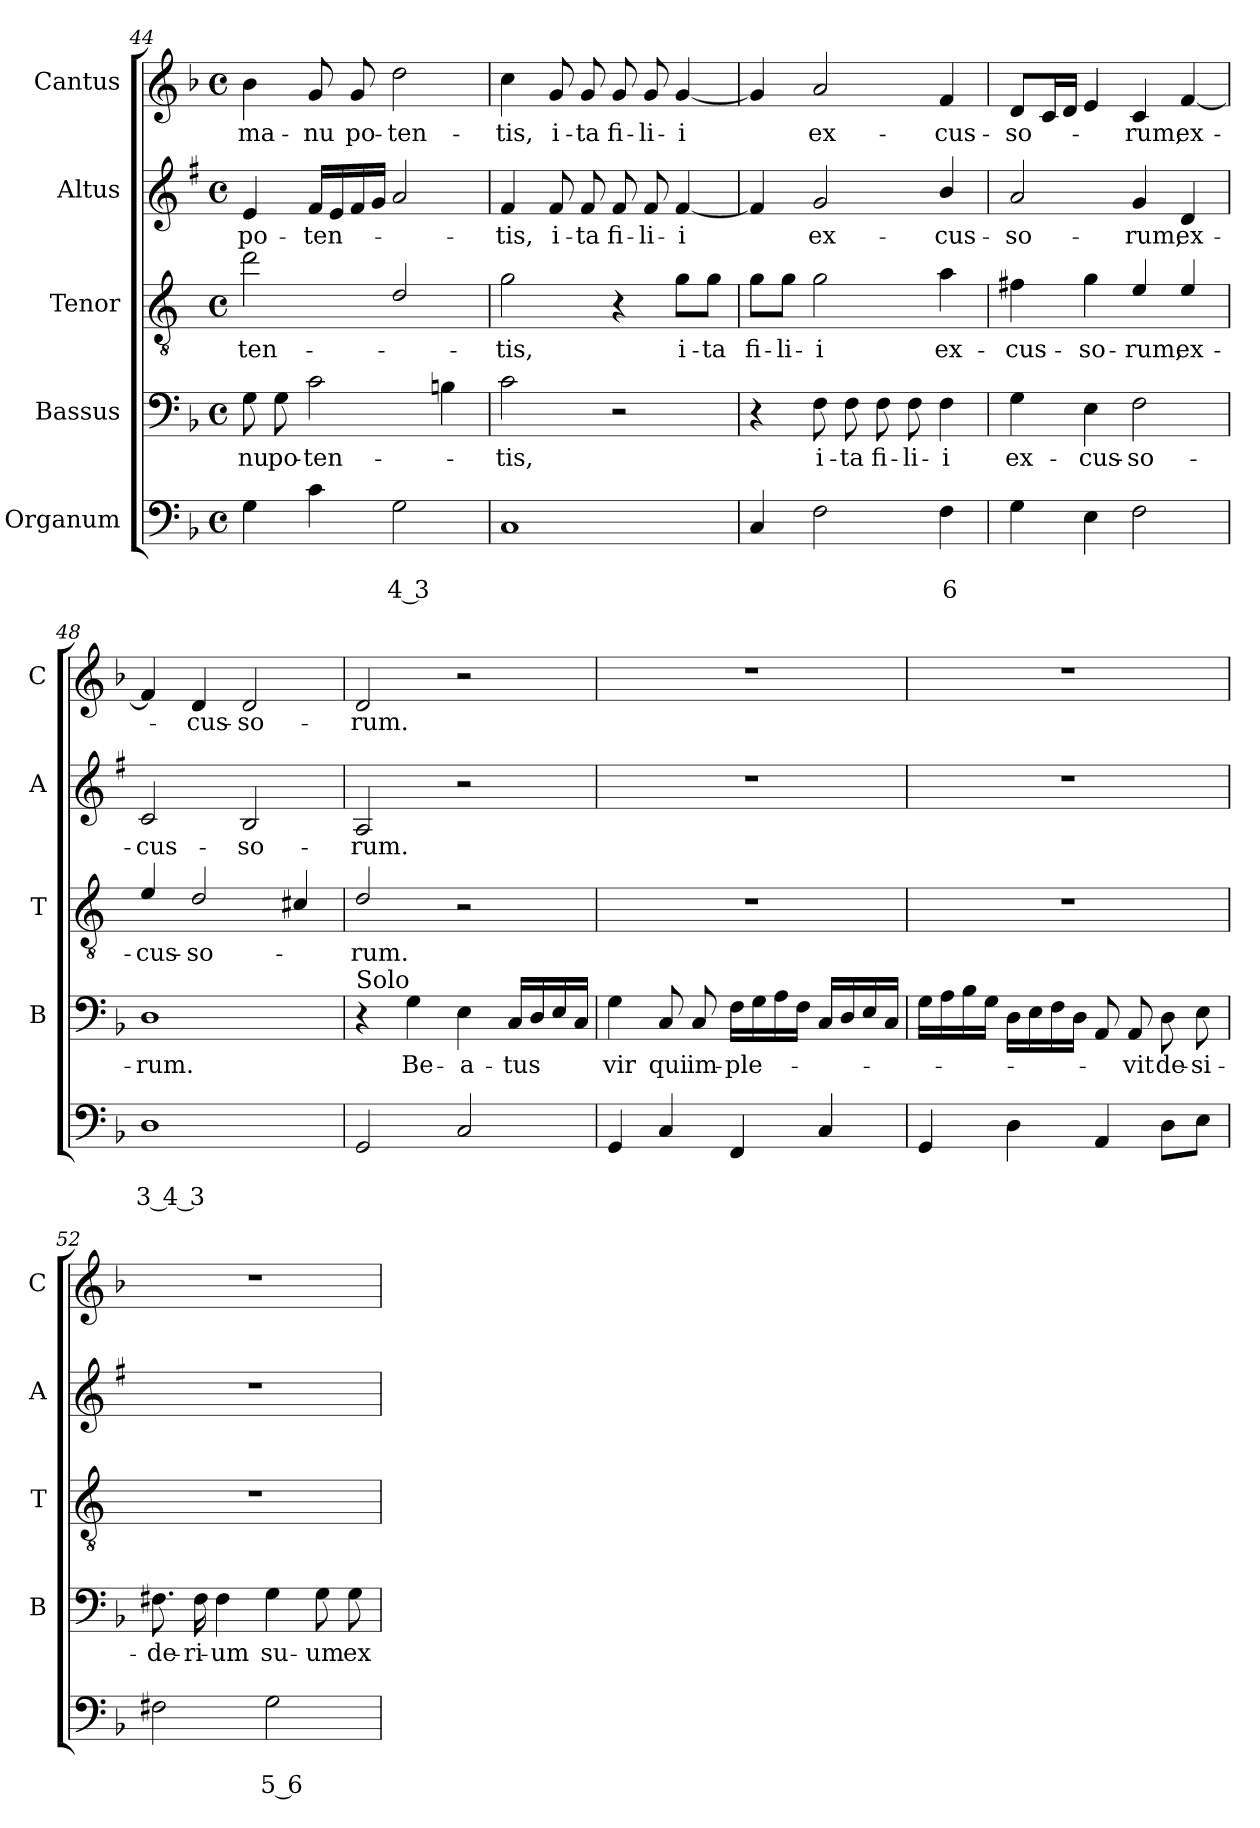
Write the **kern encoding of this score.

**kern	**text	**text	**kern	**text	**kern	**text	**kern	**text	**kern	**text
*part5	*part5	*part5	*part4	*part4	*part3	*part3	*part2	*part2	*part1	*part1
*staff5	*staff5	*staff5	*staff4	*staff4	*staff3	*staff3	*staff2	*staff2	*staff1	*staff1
*I"Organum	*	*	*I"Bassus	*	*I"Tenor	*	*I"Altus	*	*I"Cantus	*
*	*	*	*I'B	*	*I'T	*	*I'A	*	*I'C	*
*clefF4	*	*	*clefF4	*	*clefGv2	*	*clefG2	*	*clefG2	*
*	*	*	*	*	*ITrd4c7	*	*ITrd1c2	*	*	*
*k[b-]	*	*	*k[b-]	*	*k[b-]	*	*k[b-]	*	*k[b-]	*
*F:	*	*	*F:	*	*F:	*	*F:	*	*F:	*
*M4/4	*	*	*M4/4	*	*M4/4	*	*M4/4	*	*M4/4	*
*met(c)	*	*	*met(c)	*	*met(c)	*	*met(c)	*	*met(c)	*
=44	=44	=44	=44	=44	=44	=44	=44	=44	=44	=44
!	!	!	!	!LO:LY:b	!	!LO:LY:b	!	!LO:LY:b	!	!LO:LY:b
4G\	.	.	8G\	-nu	2g\	-ten-	4d/	po-	4b-\	ma-
!	!	!	!	!LO:LY:b	!	!	!	!	!	!
.	.	.	8G\	po-	.	.	.	.	.	.
!	!	!	!	!LO:LY:b	!	!	!	!LO:LY:b	!	!LO:LY:b
4c\	.	.	2c\	-ten-	.	.	16e/LL	-ten-	8g/	-nu
.	.	.	.	.	.	.	16d/	.	.	.
!	!	!	!	!	!	!	!	!	!	!LO:LY:b
.	.	.	.	.	.	.	16e/	.	8g/	po-
.	.	.	.	.	.	.	16f/JJ	.	.	.
!	!	!LO:LY:b	!	!	!	!	!	!	!	!LO:LY:b
2G\	.	4 3	.	.	2G/	.	2g/	.	2dd\	-ten-
.	.	.	4Bn\	.	.	.	.	.	.	.
=45	=45	=45	=45	=45	=45	=45	=45	=45	=45	=45
!	!	!	!	!LO:LY:b	!	!LO:LY:b	!	!LO:LY:b	!	!LO:LY:b
1C	.	.	2c\	-tis,	2c\	-tis,	4e/	-tis,	4cc\	-tis,
!	!	!	!	!	!	!	!	!LO:LY:b	!	!LO:LY:b
.	.	.	.	.	.	.	8e/	i-	8g/	i-
!	!	!	!	!	!	!	!	!LO:LY:b	!	!LO:LY:b
.	.	.	.	.	.	.	8e/	-ta	8g/	-ta
!	!	!	!	!	!	!	!	!LO:LY:b	!	!LO:LY:b
.	.	.	2r	.	4r	.	8e/	fi-	8g/	fi-
!	!	!	!	!	!	!	!	!LO:LY:b	!	!LO:LY:b
.	.	.	.	.	.	.	8e/	-li-	8g/	-li-
!	!	!	!	!	!	!LO:LY:b	!	!LO:LY:b	!	!LO:LY:b
.	.	.	.	.	8c\L	i-	[4e/	-i	[4g/	-i
!	!	!	!	!	!	!LO:LY:b	!	!	!	!
.	.	.	.	.	8c\J	-ta	.	.	.	.
=46	=46	=46	=46	=46	=46	=46	=46	=46	=46	=46
!	!	!	!	!	!	!LO:LY:b	!	!	!	!
4C/	.	.	4r	.	8c\L	fi-	4e/]	.	4g/]	.
!	!	!	!	!	!	!LO:LY:b	!	!	!	!
.	.	.	.	.	8c\J	-li-	.	.	.	.
!	!	!	!	!LO:LY:b	!	!LO:LY:b	!	!LO:LY:b	!	!LO:LY:b
2F\	.	.	8F\	i-	2c\	-i	2f/	ex-	2a/	ex-
!	!	!	!	!LO:LY:b	!	!	!	!	!	!
.	.	.	8F\	-ta	.	.	.	.	.	.
!	!	!	!	!LO:LY:b	!	!	!	!	!	!
.	.	.	8F\	fi-	.	.	.	.	.	.
!	!	!	!	!LO:LY:b	!	!	!	!	!	!
.	.	.	8F\	-li-	.	.	.	.	.	.
!	!	!LO:LY:b	!	!LO:LY:b	!	!LO:LY:b	!	!LO:LY:b	!	!LO:LY:b
4F\	.	6	4F\	-i	4d\	ex-	4a/	-cus-	4f/	-cus-
!!LO:LB:g=z
=47	=47	=47	=47	=47	=47	=47	=47	=47	=47	=47
!	!	!	!	!LO:LY:b	!	!LO:LY:b	!	!LO:LY:b	!	!LO:LY:b
4G\	.	.	4G\	ex-	4Bn\	-cus-	2g/	-so-	8d/L	-so-
.	.	.	.	.	.	.	.	.	16c/L	.
.	.	.	.	.	.	.	.	.	16d/JJ	.
!	!	!	!	!LO:LY:b	!	!LO:LY:b	!	!	!	!
4E\	.	.	4E\	-cus-	4c\	-so-	.	.	4e/	.
!	!	!	!	!LO:LY:b	!	!LO:LY:b	!	!LO:LY:b	!	!LO:LY:b
2F\	.	.	2F\	-so-	4A/	-rum,	4f/	-rum,	4c/	-rum,
!	!	!	!	!	!	!LO:LY:b	!	!LO:LY:b	!	!LO:LY:b
.	.	.	.	.	4A/	ex-	4c/	ex-	[4f/	ex-
=48	=48	=48	=48	=48	=48	=48	=48	=48	=48	=48
!	!	!LO:LY:b	!	!LO:LY:b	!	!LO:LY:b	!	!LO:LY:b	!	!
1D	.	3 4 3	1D	-rum.	4A/	-cus-	2B-/	-cus-	4f/]	.
!	!	!	!	!	!	!LO:LY:b	!	!	!	!LO:LY:b
.	.	.	.	.	2G/	-so-	.	.	4d/	-cus-
!	!	!	!	!	!	!	!	!LO:LY:b	!	!LO:LY:b
.	.	.	.	.	.	.	2A/	-so-	2d/	-so-
.	.	.	.	.	4F#X/	.	.	.	.	.
=49	=49	=49	=49	=49	=49	=49	=49	=49	=49	=49
!	!	!	!LO:TX:a:t=Solo	!	!	!	!	!	!	!
!	!	!	!	!	!	!LO:LY:b	!	!LO:LY:b	!	!LO:LY:b
2GG/	.	.	4r	.	2G/	-rum.	2G/	-rum.	2d/	-rum.
!	!	!	!	!LO:LY:b	!	!	!	!	!	!
.	.	.	4G\	Be-	.	.	.	.	.	.
!	!	!	!	!LO:LY:b	!	!	!	!	!	!
2C/	.	.	4E\	-a-	2r	.	2r	.	2r	.
!	!	!	!	!LO:LY:b	!	!	!	!	!	!
.	.	.	16C/LL	-tus	.	.	.	.	.	.
.	.	.	16D/	.	.	.	.	.	.	.
.	.	.	16E/	.	.	.	.	.	.	.
.	.	.	16C/JJ	.	.	.	.	.	.	.
=50	=50	=50	=50	=50	=50	=50	=50	=50	=50	=50
!	!	!	!	!LO:LY:b	!	!	!	!	!	!
4GG/	.	.	4G\	vir	1r	.	1r	.	1r	.
!	!	!	!	!LO:LY:b	!	!	!	!	!	!
4C/	.	.	8C/	qui	.	.	.	.	.	.
!	!	!	!	!LO:LY:b	!	!	!	!	!	!
.	.	.	8C/	im-	.	.	.	.	.	.
!	!	!	!	!LO:LY:b	!	!	!	!	!	!
4FF/	.	.	16F\LL	-ple-	.	.	.	.	.	.
.	.	.	16G\	.	.	.	.	.	.	.
.	.	.	16A\	.	.	.	.	.	.	.
.	.	.	16F\JJ	.	.	.	.	.	.	.
4C/	.	.	16C/LL	.	.	.	.	.	.	.
.	.	.	16D/	.	.	.	.	.	.	.
.	.	.	16E/	.	.	.	.	.	.	.
.	.	.	16C/JJ	.	.	.	.	.	.	.
=51	=51	=51	=51	=51	=51	=51	=51	=51	=51	=51
4GG/	.	.	16G\LL	.	1r	.	1r	.	1r	.
.	.	.	16A\	.	.	.	.	.	.	.
.	.	.	16B-\	.	.	.	.	.	.	.
.	.	.	16G\JJ	.	.	.	.	.	.	.
4D\	.	.	16D\LL	.	.	.	.	.	.	.
.	.	.	16E\	.	.	.	.	.	.	.
.	.	.	16F\	.	.	.	.	.	.	.
.	.	.	16D\JJ	.	.	.	.	.	.	.
4AA/	.	.	8AA/	.	.	.	.	.	.	.
!	!	!	!	!LO:LY:b	!	!	!	!	!	!
.	.	.	8AA/	-vit	.	.	.	.	.	.
!	!	!	!	!LO:LY:b	!	!	!	!	!	!
8D\L	.	.	8D\	de-	.	.	.	.	.	.
!	!	!	!	!LO:LY:b	!	!	!	!	!	!
8E\J	.	.	8E\	-si-	.	.	.	.	.	.
!!LO:LB:g=z
=52	=52	=52	=52	=52	=52	=52	=52	=52	=52	=52
!	!	!	!	!LO:LY:b	!	!	!	!	!	!
2F#X\	.	.	8.F#X\	-de-	1r	.	1r	.	1r	.
!	!	!	!	!LO:LY:b	!	!	!	!	!	!
.	.	.	16F#\	-ri-	.	.	.	.	.	.
!	!	!	!	!LO:LY:b	!	!	!	!	!	!
.	.	.	4F#\	-um	.	.	.	.	.	.
!	!	!LO:LY:b	!	!LO:LY:b	!	!	!	!	!	!
2G\	.	5 6	4G\	su-	.	.	.	.	.	.
!	!	!	!	!LO:LY:b	!	!	!	!	!	!
.	.	.	8G\	-um	.	.	.	.	.	.
!	!	!	!	!LO:LY:b	!	!	!	!	!	!
.	.	.	8G\	ex	.	.	.	.	.	.
=	=	=	=	=	=	=	=	=	=	=
*-	*-	*-	*-	*-	*-	*-	*-	*-	*-	*-
